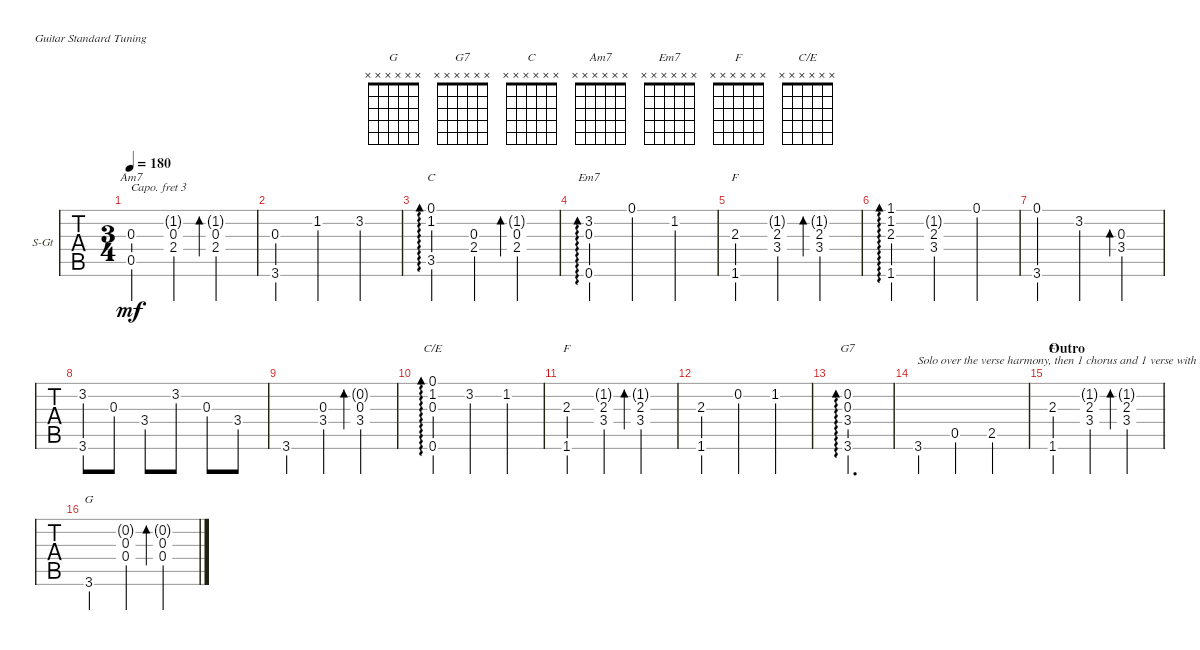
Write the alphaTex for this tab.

\defaultSystemsLayout 4
\bracketExtendMode groupsimilarinstruments
\firstSystemTrackNameOrientation horizontal
\otherSystemsTrackNameOrientation horizontal
\track ("Steel Guitar" "S-Gt") {instrument acousticguitarsteel}
\staff {tabs}
\capo 3
\tuning (E4 B3 G3 D3 A2 E2)
\chord ("G" x x x x x x)
\chord ("G7" x x x x x x)
\chord ("C" x x x x x x)
\chord ("Am7" x x x x x x)
\chord ("Em7" x x x x x x)
\chord ("F" x x x x x x)
\chord ("C/E" x x x x x x)
\ts (3 4)
\tempo 180
\clef g2
\ks eb
(0.5 0.3).4{ch "Am7" dy mf} (2.4 0.3 1.2{g rf 1}).4 (1.2{g} 0.3 2.4).4{bd 114} |
(3.6 0.3).4 1.2.4 3.2.4 |
(3.5 1.2 0.1).4{ad 0 ch "C"} (2.4 0.3{rf 1}).4 (2.4 0.3 1.2{g}).4{bd 114} |
(0.6 0.3 3.2).4{ad 0 ch "Em7"} 0.1.4 1.2.4 |
(1.6 2.3).4{ch "F"} (3.4{rf 1} 2.3 1.2{g}).4 (2.3 3.4 1.2{g}).4{bd 114} |
(1.6 2.3 1.2 1.1).4{ad 0} (3.4{rf 1} 2.3 1.2{g}).4 0.1.4 |
(3.6 0.1).4 3.2.4 (3.4 0.3).4{bd 114} |
(3.6 3.2).8 0.3.8 3.4.8 3.2.8 0.3.8 3.4.8 |
3.6.4 (3.4{rf 1} 0.3).4 (0.3 3.4 0.2{g}).4{bd 114} |
(0.6 1.2 0.1 0.3).4{ad 0 ch "C/E"} 3.2.4 1.2.4 |
(1.6 2.3).4{ch "F"} (3.4{rf 1} 2.3 1.2{g}).4 (2.3 3.4 1.2{g}).4{bd 114} |
(1.6 2.3).4 0.2.4 1.2.4 |
(3.6 3.4 0.3 0.2).2{d ad 0 ch "G7"} |
3.6.4{txt "Solo over the verse harmony, then 1 chorus and 1 verse with 2nd ending"} 0.5.4 2.5.4 |
\section ("" "Outro")
(1.6 2.3).4{ch "F"} (3.4{rf 1} 2.3 1.2{g}).4 (2.3 3.4 1.2{g}).4{bd 114} |
3.6.4{ch "G"} (0.4{rf 1} 0.3 0.2{g}).4 (0.3 0.4 0.2{g}).4{bd 114}
